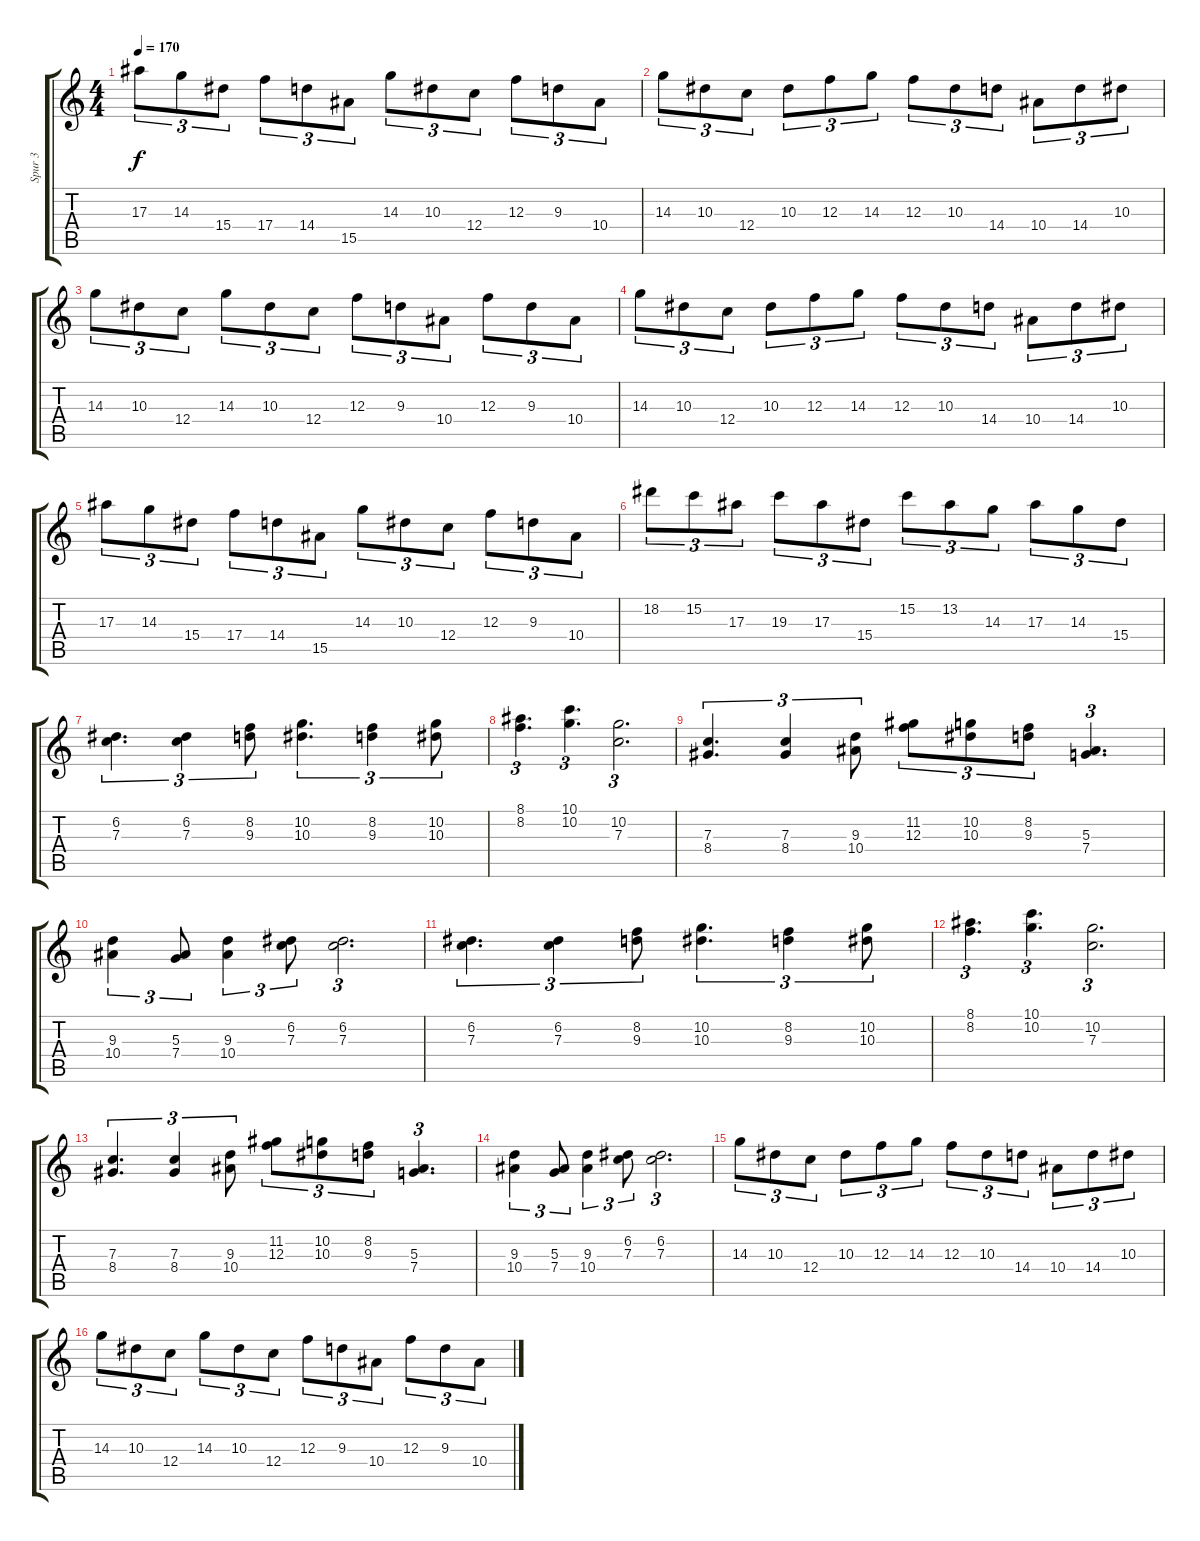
\track ("Spur 3" "Spur 3") {instrument distortionguitar}
\staff {score tabs}
\tuning (D4 A3 F3 C3 G2 D2) {hide}
\ts (4 4)
\tempo 170
\clef g2
\ks c
17.3.8{tu (3 2) dy f} 14.3.8{tu (3 2)} 15.4.8{tu (3 2)} 17.4.8{tu (3 2)} 14.4.8{tu (3 2)} 15.5.8{tu (3 2)} 14.3.8{tu (3 2)} 10.3.8{tu (3 2)} 12.4.8{tu (3 2)} 12.3.8{tu (3 2)} 9.3.8{tu (3 2)} 10.4.8{tu (3 2)} |
14.3.8{tu (3 2)} 10.3.8{tu (3 2)} 12.4.8{tu (3 2)} 10.3.8{tu (3 2)} 12.3.8{tu (3 2)} 14.3.8{tu (3 2)} 12.3.8{tu (3 2)} 10.3.8{tu (3 2)} 14.4.8{tu (3 2)} 10.4.8{tu (3 2)} 14.4.8{tu (3 2)} 10.3.8{tu (3 2)} |
14.3.8{tu (3 2)} 10.3.8{tu (3 2)} 12.4.8{tu (3 2)} 14.3.8{tu (3 2)} 10.3.8{tu (3 2)} 12.4.8{tu (3 2)} 12.3.8{tu (3 2)} 9.3.8{tu (3 2)} 10.4.8{tu (3 2)} 12.3.8{tu (3 2)} 9.3.8{tu (3 2)} 10.4.8{tu (3 2)} |
14.3.8{tu (3 2)} 10.3.8{tu (3 2)} 12.4.8{tu (3 2)} 10.3.8{tu (3 2)} 12.3.8{tu (3 2)} 14.3.8{tu (3 2)} 12.3.8{tu (3 2)} 10.3.8{tu (3 2)} 14.4.8{tu (3 2)} 10.4.8{tu (3 2)} 14.4.8{tu (3 2)} 10.3.8{tu (3 2)} |
17.3.8{tu (3 2)} 14.3.8{tu (3 2)} 15.4.8{tu (3 2)} 17.4.8{tu (3 2)} 14.4.8{tu (3 2)} 15.5.8{tu (3 2)} 14.3.8{tu (3 2)} 10.3.8{tu (3 2)} 12.4.8{tu (3 2)} 12.3.8{tu (3 2)} 9.3.8{tu (3 2)} 10.4.8{tu (3 2)} |
18.2.8{tu (3 2)} 15.2.8{tu (3 2)} 17.3.8{tu (3 2)} 19.3.8{tu (3 2)} 17.3.8{tu (3 2)} 15.4.8{tu (3 2)} 15.2.8{tu (3 2)} 13.2.8{tu (3 2)} 14.3.8{tu (3 2)} 17.3.8{tu (3 2)} 14.3.8{tu (3 2)} 15.4.8{tu (3 2)} |
(6.2 7.3).4{d tu (3 2)} (6.2 7.3).4{tu (3 2)} (8.2 9.3).8{tu (3 2)} (10.2 10.3).4{d tu (3 2)} (8.2 9.3).4{tu (3 2)} (10.2 10.3).8{tu (3 2)} |
(8.1 8.2).4{d tu (3 2)} (10.1 10.2).4{d tu (3 2)} (10.2 7.3).2{d tu (3 2)} |
(7.3 8.4).4{d tu (3 2)} (7.3 8.4).4{tu (3 2)} (9.3 10.4).8{tu (3 2)} (11.2 12.3).8{tu (3 2)} (10.2 10.3).8{tu (3 2)} (8.2 9.3).8{tu (3 2)} (5.3 7.4).4{d tu (3 2)} |
(9.3 10.4).4{tu (3 2)} (5.3 7.4).8{tu (3 2)} (9.3 10.4).4{tu (3 2)} (6.2 7.3).8{tu (3 2)} (6.2 7.3).2{d tu (3 2)} |
(6.2 7.3).4{d tu (3 2)} (6.2 7.3).4{tu (3 2)} (8.2 9.3).8{tu (3 2)} (10.2 10.3).4{d tu (3 2)} (8.2 9.3).4{tu (3 2)} (10.2 10.3).8{tu (3 2)} |
(8.1 8.2).4{d tu (3 2)} (10.1 10.2).4{d tu (3 2)} (10.2 7.3).2{d tu (3 2)} |
(7.3 8.4).4{d tu (3 2)} (7.3 8.4).4{tu (3 2)} (9.3 10.4).8{tu (3 2)} (11.2 12.3).8{tu (3 2)} (10.2 10.3).8{tu (3 2)} (8.2 9.3).8{tu (3 2)} (5.3 7.4).4{d tu (3 2)} |
(9.3 10.4).4{tu (3 2)} (5.3 7.4).8{tu (3 2)} (9.3 10.4).4{tu (3 2)} (6.2 7.3).8{tu (3 2)} (6.2 7.3).2{d tu (3 2)} |
14.3.8{tu (3 2)} 10.3.8{tu (3 2)} 12.4.8{tu (3 2)} 10.3.8{tu (3 2)} 12.3.8{tu (3 2)} 14.3.8{tu (3 2)} 12.3.8{tu (3 2)} 10.3.8{tu (3 2)} 14.4.8{tu (3 2)} 10.4.8{tu (3 2)} 14.4.8{tu (3 2)} 10.3.8{tu (3 2)} |
14.3.8{tu (3 2)} 10.3.8{tu (3 2)} 12.4.8{tu (3 2)} 14.3.8{tu (3 2)} 10.3.8{tu (3 2)} 12.4.8{tu (3 2)} 12.3.8{tu (3 2)} 9.3.8{tu (3 2)} 10.4.8{tu (3 2)} 12.3.8{tu (3 2)} 9.3.8{tu (3 2)} 10.4.8{tu (3 2)}
